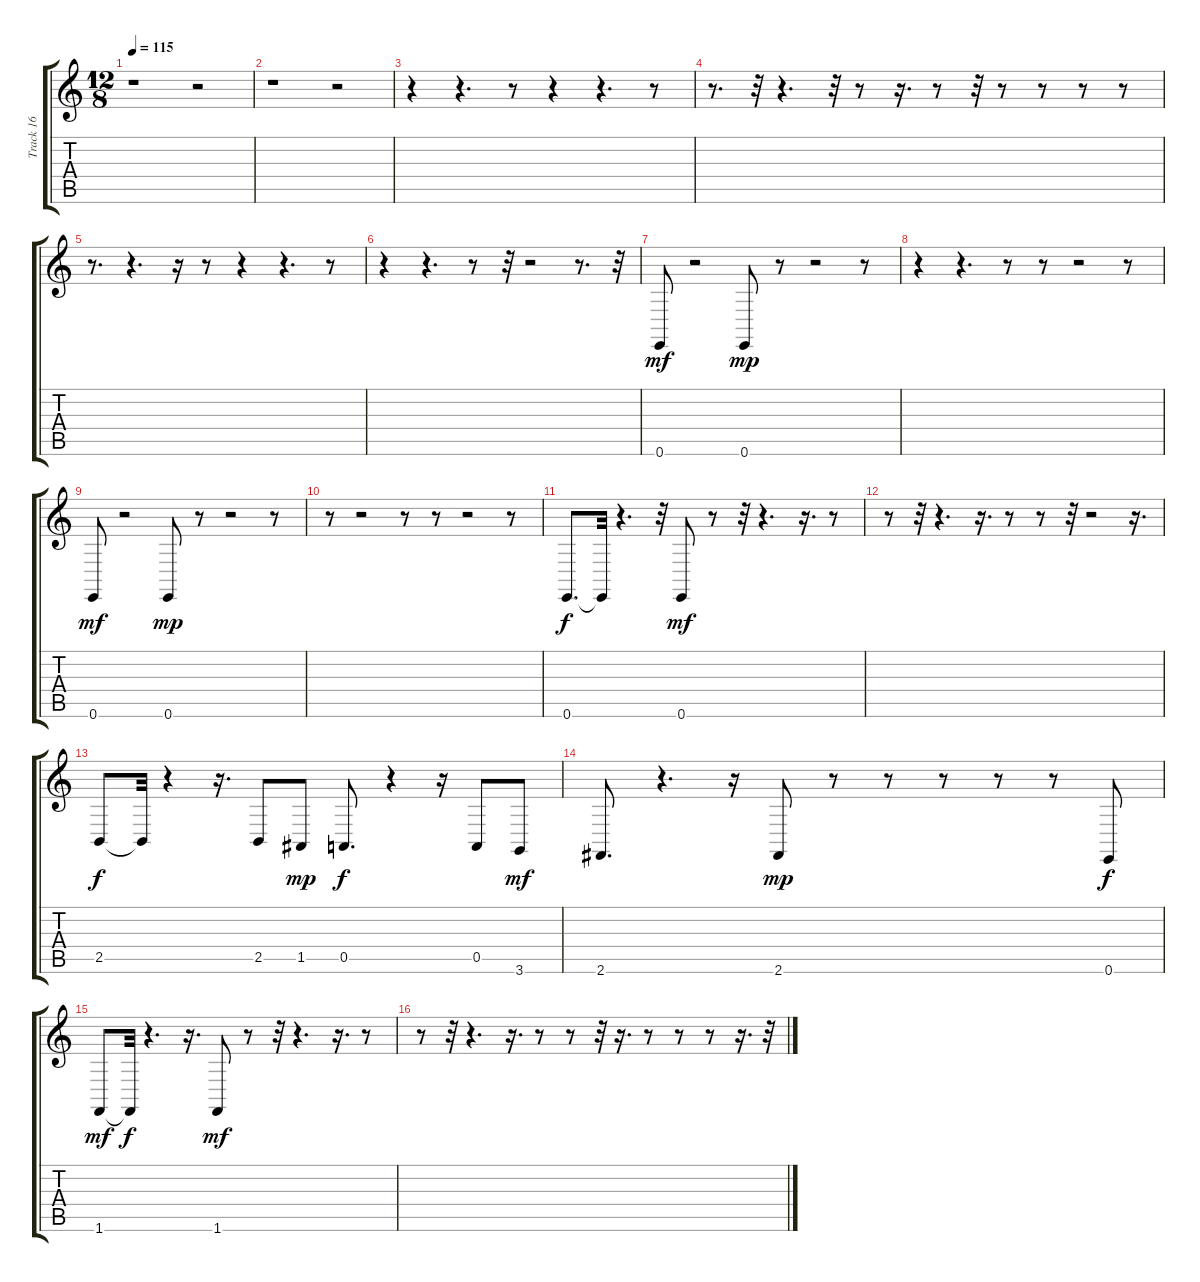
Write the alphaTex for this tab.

\track ("Track 16" "Track 16") {instrument baritonesax}
\staff {score tabs}
\tuning (E4 B3 G3 D3 A2 E2) {hide}
\ts (12 8)
\tempo 115
\clef g2
\ks c
r.1{dy mf} r.2 |
r.1 r.2 |
r.4 r.4{d} r.8 r.4 r.4{d} r.8 |
r.8{d} r.32 r.4{d} r.32 r.8 r.16{d} r.8 r.32 r.8 r.8 r.8 r.8 |
r.8{d} r.4{d} r.16 r.8 r.4 r.4{d} r.8 |
r.4 r.4{d} r.8 r.32 r.2 r.8{d} r.32 |
0.6.8 r.2 0.6.8{dy mp} r.8 r.2 r.8 |
r.4 r.4{d} r.8 r.8 r.2 r.8 |
0.6.8{dy mf} r.2 0.6.8{dy mp} r.8 r.2 r.8 |
r.8 r.2 r.8 r.8 r.2 r.8 |
0.6.8{d dy f} 0.6{t}.32 r.4{d} r.32 0.6.8{dy mf} r.8 r.32 r.4{d} r.16{d} r.8 |
r.8 r.32 r.4{d} r.16{d} r.8 r.8 r.32 r.2 r.16{d} |
2.5.8{dy f} 2.5{t}.32 r.4 r.16{d} 2.5.8 1.5.8{dy mp} 0.5.8{d dy f} r.4 r.16 0.5.8 3.6.8{dy mf} |
2.6.8{d} r.4{d} r.16 2.6.8{dy mp} r.8 r.8 r.8 r.8 r.8 0.6.8{dy f} |
1.6.8{dy mf} 1.6{t}.32{dy f} r.4{d} r.16{d} 1.6.8{dy mf} r.8 r.32 r.4{d} r.16{d} r.8 |
r.8 r.32 r.4{d} r.16{d} r.8 r.8 r.32 r.16{d} r.8 r.8 r.8 r.16{d} r.32
